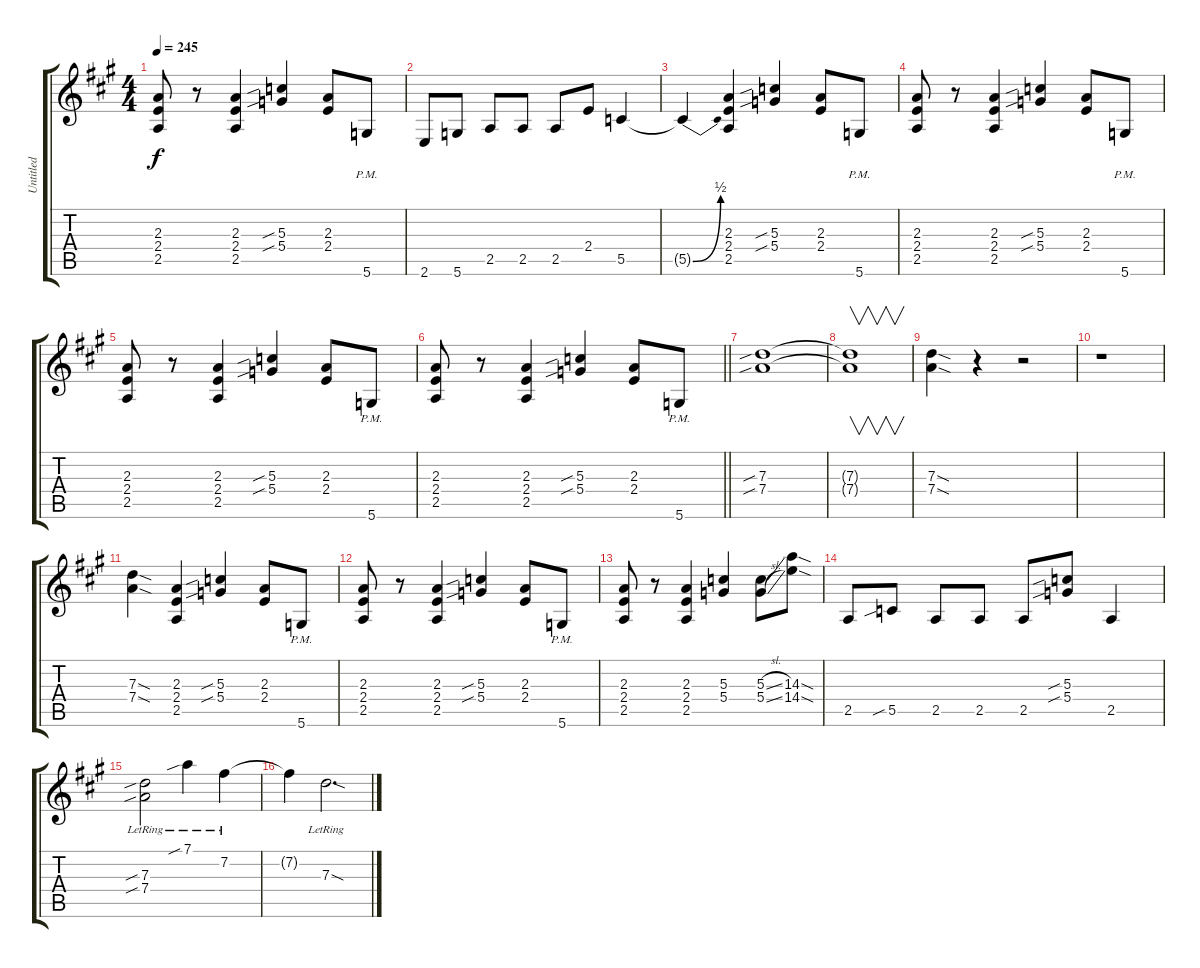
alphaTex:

\track ("Untitled" "Untitled") {instrument acousticguitarsteel}
\staff {score tabs}
\tuning (D4 B3 G3 D3 G2 D2) {hide}
\ts (4 4)
\tempo 245
\clef g2
\ks a
(2.3 2.4 2.5).8{dy f} r.8 (2.3 2.4 2.5).4 (5.3{sib} 5.4{sib}).4 (2.3 2.4).8 5.6{pm}.8 |
2.6.8 5.6.8 2.5.8 2.5.8 2.5.8 2.4.8 5.5.4 |
5.5{be (bend 0 0 60 2) t}.4 (2.3 2.4 2.5).4 (5.3{sib} 5.4{sib}).4 (2.3 2.4).8 5.6{pm}.8 |
(2.3 2.4 2.5).8 r.8 (2.3 2.4 2.5).4 (5.3{sib} 5.4{sib}).4 (2.3 2.4).8 5.6{pm}.8 |
(2.3 2.4 2.5).8 r.8 (2.3 2.4 2.5).4 (5.3{sib} 5.4{sib}).4 (2.3 2.4).8 5.6{pm}.8 |
\barLineRight lightlight
(2.3 2.4 2.5).8 r.8 (2.3 2.4 2.5).4 (5.3{sib} 5.4{sib}).4 (2.3 2.4).8 5.6{pm}.8 |
(7.3{sib} 7.4{sib}).1 |
(7.3{t} 7.4{t}).1{v} |
(7.3{sod} 7.4{sod}).4 r.4 r.2 |
r.1 |
(7.3{sod} 7.4{sod}).4 (2.3 2.4 2.5).4 (5.3{sib} 5.4{sib}).4 (2.3 2.4).8 5.6{pm}.8 |
(2.3 2.4 2.5).8 r.8 (2.3 2.4 2.5).4 (5.3{sib} 5.4{sib}).4 (2.3 2.4).8 5.6{pm}.8 |
(2.3 2.4 2.5).8 r.8 (2.3 2.4 2.5).4 (5.3 5.4).4 (5.3{sl} 5.4{sl}).8 (14.3{sod} 14.4{sod}).8 |
2.5.8 5.5{sib}.8 2.5.8 2.5.8 2.5.8 (5.3{sib} 5.4{sib}).8 2.5.4 |
(7.3{sib lr} 7.4{sib lr}).2 7.1{sib lr}.4 7.2{lr}.4 |
7.2{t}.4 7.3{sod lr}.2{d}
